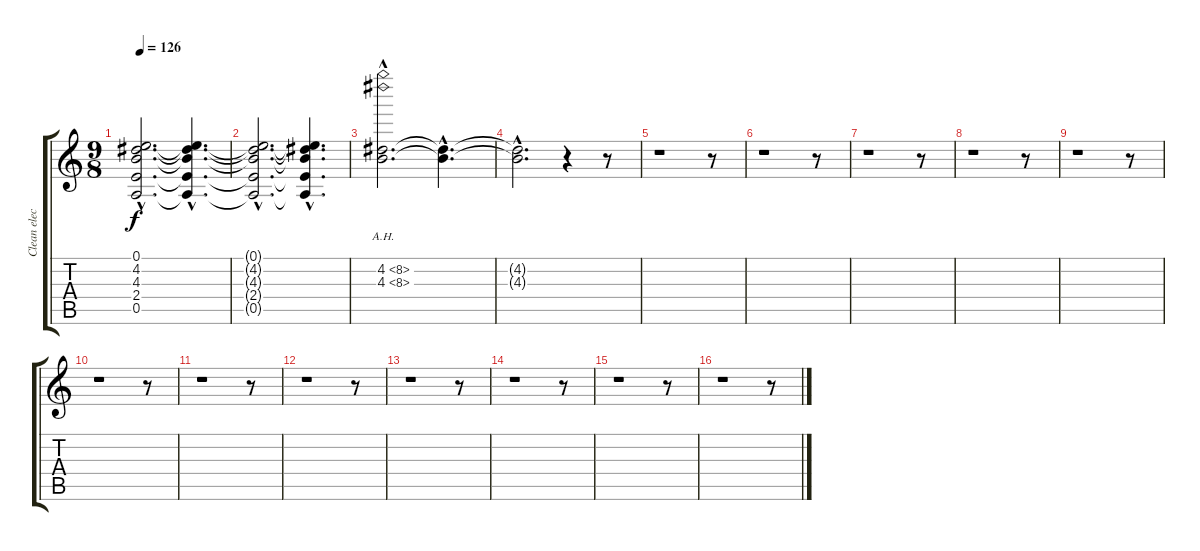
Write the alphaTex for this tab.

\track ("Clean electric W/chorus" "Clean elec") {instrument electricguitarclean}
\staff {score tabs}
\tuning (E4 B3 G3 D3 A2 E2) {hide}
\ts (9 8)
\tempo 126
\clef g2
\ks c
(0.1{hac} 4.2{hac} 4.3{hac} 2.4{hac} 0.5{hac}).2{d dy f instrument electricguitarclean} (0.1{hac t} 4.2{hac t} 4.3{hac t} 2.4{hac t} 0.5{hac t}).4{d} |
(0.1{hac t} 4.2{hac t} 4.3{hac t} 2.4{hac t} 0.5{hac t}).2{d} (0.1{hac t} 4.2{hac t} 4.3{hac t} 2.4{hac t} 0.5{hac t}).4{d} |
(4.2{ah 4 hac} 4.3{ah 4 hac}).2{d} (4.2{hac t} 4.3{hac t}).4{d} |
(4.2{hac t} 4.3{hac t}).2{d} r.4 r.8 |
r.1 r.8 |
r.1 r.8 |
r.1 r.8 |
r.1 r.8 |
r.1 r.8 |
r.1 r.8 |
r.1 r.8 |
r.1 r.8 |
r.1 r.8 |
r.1 r.8 |
r.1 r.8 |
r.1 r.8
